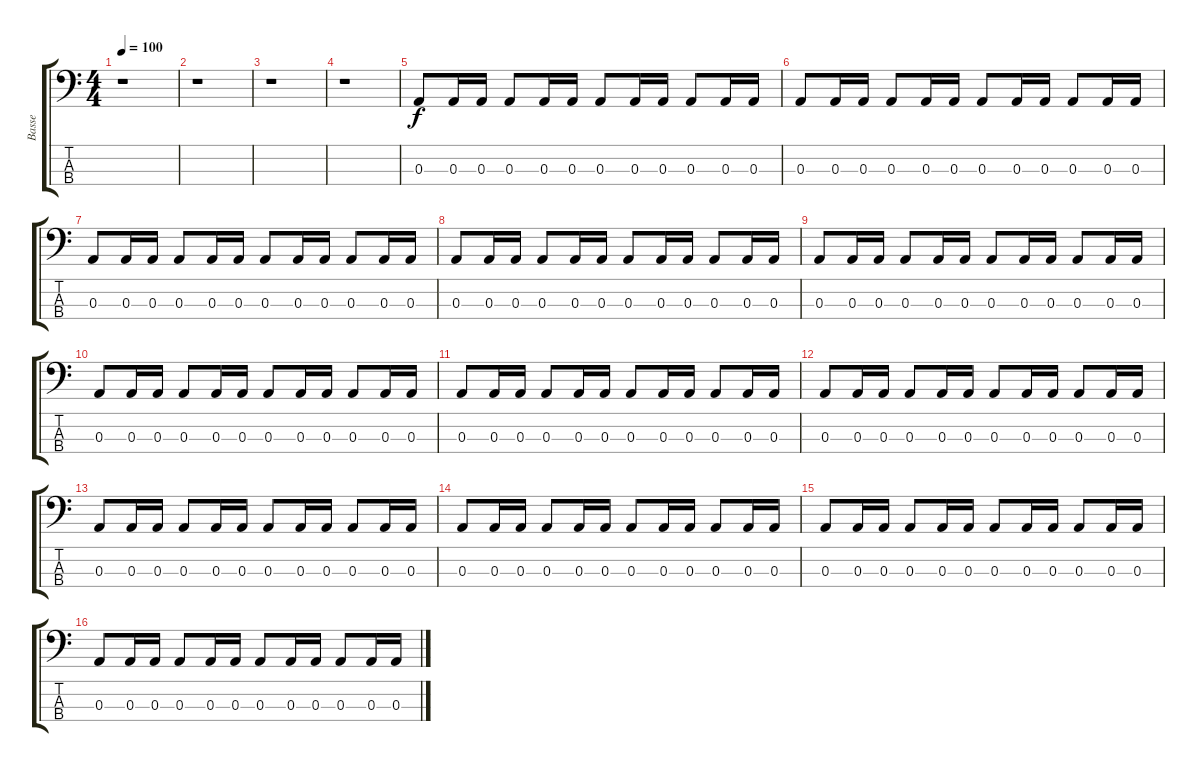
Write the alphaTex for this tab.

\track ("Basse" "Basse") {instrument electricbassfinger}
\staff {score tabs}
\tuning (G2 D2 A1 E1) {hide}
\ts (4 4)
\tempo 100
\clef f4
\ks c
r.1{dy f} |
r.1 |
r.1 |
r.1 |
0.3.8 0.3.16 0.3.16 0.3.8 0.3.16 0.3.16 0.3.8 0.3.16 0.3.16 0.3.8 0.3.16 0.3.16 |
0.3.8 0.3.16 0.3.16 0.3.8 0.3.16 0.3.16 0.3.8 0.3.16 0.3.16 0.3.8 0.3.16 0.3.16 |
0.3.8 0.3.16 0.3.16 0.3.8 0.3.16 0.3.16 0.3.8 0.3.16 0.3.16 0.3.8 0.3.16 0.3.16 |
0.3.8 0.3.16 0.3.16 0.3.8 0.3.16 0.3.16 0.3.8 0.3.16 0.3.16 0.3.8 0.3.16 0.3.16 |
0.3.8 0.3.16 0.3.16 0.3.8 0.3.16 0.3.16 0.3.8 0.3.16 0.3.16 0.3.8 0.3.16 0.3.16 |
0.3.8 0.3.16 0.3.16 0.3.8 0.3.16 0.3.16 0.3.8 0.3.16 0.3.16 0.3.8 0.3.16 0.3.16 |
0.3.8 0.3.16 0.3.16 0.3.8 0.3.16 0.3.16 0.3.8 0.3.16 0.3.16 0.3.8 0.3.16 0.3.16 |
0.3.8 0.3.16 0.3.16 0.3.8 0.3.16 0.3.16 0.3.8 0.3.16 0.3.16 0.3.8 0.3.16 0.3.16 |
0.3.8 0.3.16 0.3.16 0.3.8 0.3.16 0.3.16 0.3.8 0.3.16 0.3.16 0.3.8 0.3.16 0.3.16 |
0.3.8 0.3.16 0.3.16 0.3.8 0.3.16 0.3.16 0.3.8 0.3.16 0.3.16 0.3.8 0.3.16 0.3.16 |
0.3.8 0.3.16 0.3.16 0.3.8 0.3.16 0.3.16 0.3.8 0.3.16 0.3.16 0.3.8 0.3.16 0.3.16 |
0.3.8 0.3.16 0.3.16 0.3.8 0.3.16 0.3.16 0.3.8 0.3.16 0.3.16 0.3.8 0.3.16 0.3.16
